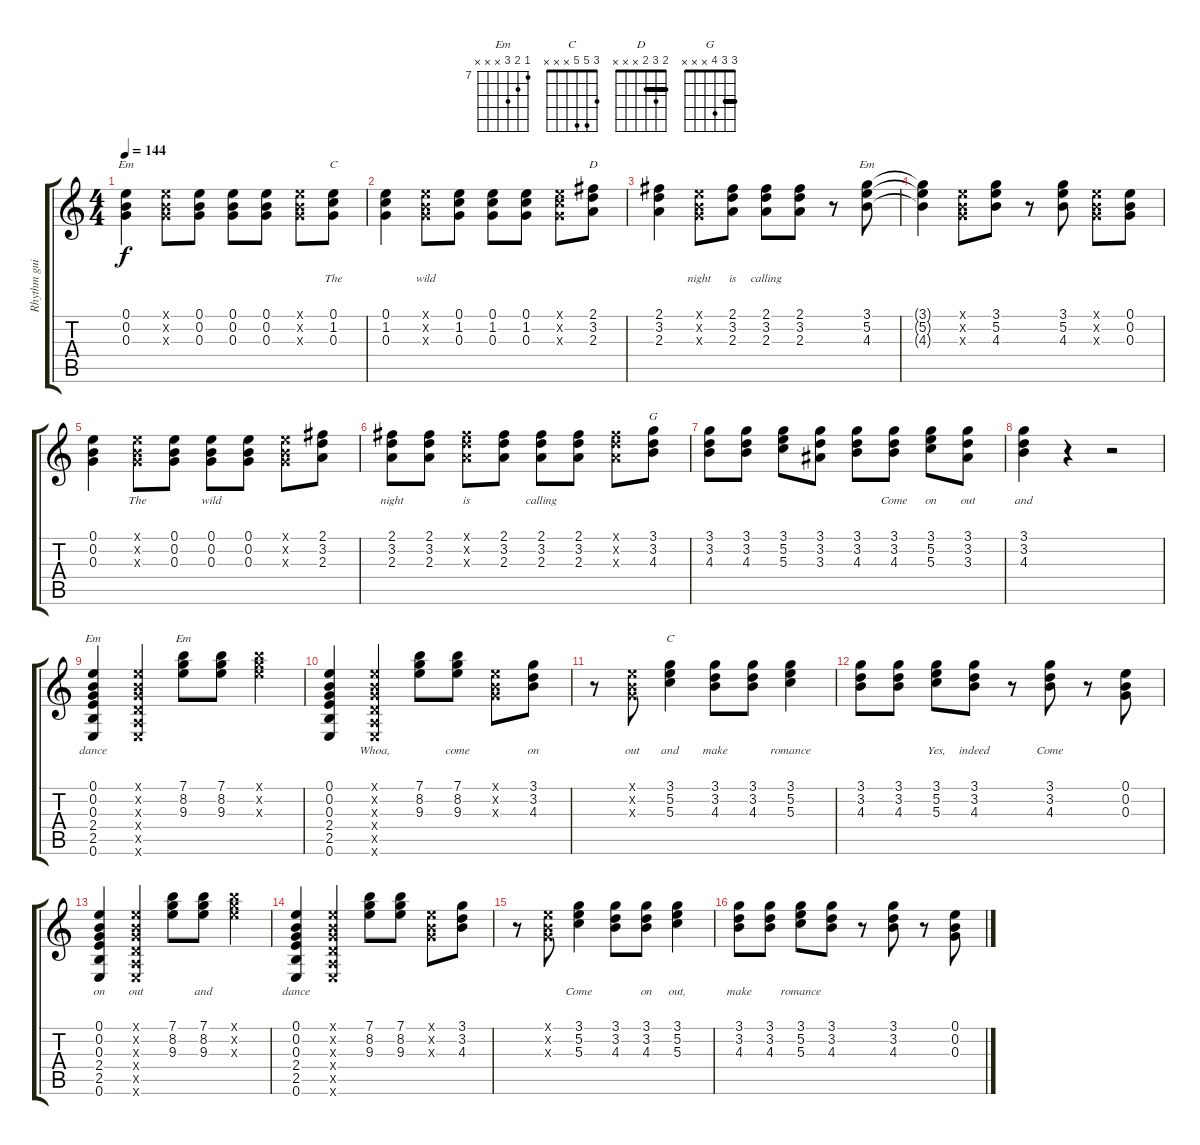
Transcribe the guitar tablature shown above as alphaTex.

\track ("Rhythm guitar" "Rhythm gui") {instrument acousticguitarsteel}
\staff {score tabs}
\tuning (E4 B3 G3 D3 A2 E2) {hide}
\chord ("Em" 0 0 0 x x x)
\chord ("C" 0 1 0 x x x)
\chord ("D" 2 3 2 x x x) {barre 2}
\chord ("Em" 3 5 4 x x x)
\chord ("G" 3 3 4 x x x) {barre 3}
\chord ("Em" 0 0 0 2 2 0)
\chord ("Em" 7 8 9 x x x) {firstfret 7}
\chord ("C" 3 5 5 x x x)
\ts (4 4)
\tempo 144
\clef g2
\ks c
(0.1 0.2 0.3).4{ch "Em" lyrics (0 "") lyrics (1 "") lyrics (2 "") lyrics (3 "") lyrics (4 "") dy f} (0.1{x} 0.2{x} 0.3{x}).8{lyrics (0 "") lyrics (1 "") lyrics (2 "") lyrics (3 "") lyrics (4 "")} (0.1 0.2 0.3).8{lyrics (0 "") lyrics (1 "") lyrics (2 "") lyrics (3 "") lyrics (4 "")} (0.1 0.2 0.3).8{lyrics (0 "") lyrics (1 "") lyrics (2 "") lyrics (3 "") lyrics (4 "")} (0.1 0.2 0.3).8{lyrics (0 "") lyrics (1 "") lyrics (2 "") lyrics (3 "") lyrics (4 "")} (0.1{x} 0.2{x} 0.3{x}).8{lyrics (0 "") lyrics (1 "") lyrics (2 "") lyrics (3 "") lyrics (4 "")} (0.1 1.2 0.3).8{ch "C" lyrics (0 "") lyrics (1 "The") lyrics (2 "") lyrics (3 "") lyrics (4 "")} |
(0.1 1.2 0.3).4{lyrics (0 "") lyrics (1 "") lyrics (2 "") lyrics (3 "") lyrics (4 "")} (0.1{x} 0.2{x} 0.3{x}).8{lyrics (0 "") lyrics (1 "wild") lyrics (2 "") lyrics (3 "") lyrics (4 "")} (0.1 1.2 0.3).8{lyrics (0 "") lyrics (1 "") lyrics (2 "") lyrics (3 "") lyrics (4 "")} (0.1 1.2 0.3).8{lyrics (0 "") lyrics (1 "") lyrics (2 "") lyrics (3 "") lyrics (4 "")} (0.1 1.2 0.3).8{lyrics (0 "") lyrics (1 "") lyrics (2 "") lyrics (3 "") lyrics (4 "")} (0.1{x} 1.2{x} 0.3{x}).8{lyrics (0 "") lyrics (1 "") lyrics (2 "") lyrics (3 "") lyrics (4 "")} (2.1 3.2 2.3).8{ch "D" lyrics (0 "") lyrics (1 "") lyrics (2 "") lyrics (3 "") lyrics (4 "")} |
(2.1 3.2 2.3).4{lyrics (0 "") lyrics (1 "") lyrics (2 "") lyrics (3 "") lyrics (4 "")} (0.1{x} 0.2{x} 0.3{x}).8{lyrics (0 "") lyrics (1 "night") lyrics (2 "") lyrics (3 "") lyrics (4 "")} (2.1 3.2 2.3).8{lyrics (0 "") lyrics (1 "is") lyrics (2 "") lyrics (3 "") lyrics (4 "")} (2.1 3.2 2.3).8{lyrics (0 "") lyrics (1 "calling") lyrics (2 "") lyrics (3 "") lyrics (4 "")} (2.1 3.2 2.3).8{lyrics (0 "") lyrics (1 "") lyrics (2 "") lyrics (3 "") lyrics (4 "")} r.8 (3.1 5.2 4.3).8{ch "Em" lyrics (0 "") lyrics (1 "") lyrics (2 "") lyrics (3 "") lyrics (4 "")} |
(3.1{t} 5.2{t} 4.3{t}).4{lyrics (0 "") lyrics (1 "") lyrics (2 "") lyrics (3 "") lyrics (4 "")} (0.1{x} 0.2{x} 0.3{x}).8{lyrics (0 "") lyrics (1 "") lyrics (2 "") lyrics (3 "") lyrics (4 "")} (3.1 5.2 4.3).8{lyrics (0 "") lyrics (1 "") lyrics (2 "") lyrics (3 "") lyrics (4 "")} r.8 (3.1 5.2 4.3).8{lyrics (0 "") lyrics (1 "") lyrics (2 "") lyrics (3 "") lyrics (4 "")} (0.1{x} 0.2{x} 0.3{x}).8{lyrics (0 "") lyrics (1 "") lyrics (2 "") lyrics (3 "") lyrics (4 "")} (0.1 0.2 0.3).8{lyrics (0 "") lyrics (1 "") lyrics (2 "") lyrics (3 "") lyrics (4 "")} |
(0.1 0.2 0.3).4{lyrics (0 "") lyrics (1 "") lyrics (2 "") lyrics (3 "") lyrics (4 "")} (0.1{x} 0.2{x} 0.3{x}).8{lyrics (0 "") lyrics (1 "The") lyrics (2 "") lyrics (3 "") lyrics (4 "")} (0.1 0.2 0.3).8{lyrics (0 "") lyrics (1 "") lyrics (2 "") lyrics (3 "") lyrics (4 "")} (0.1 0.2 0.3).8{lyrics (0 "") lyrics (1 "wild") lyrics (2 "") lyrics (3 "") lyrics (4 "")} (0.1 0.2 0.3).8{lyrics (0 "") lyrics (1 "") lyrics (2 "") lyrics (3 "") lyrics (4 "")} (0.1{x} 0.2{x} 0.3{x}).8{lyrics (0 "") lyrics (1 "") lyrics (2 "") lyrics (3 "") lyrics (4 "")} (2.1 3.2 2.3).8{lyrics (0 "") lyrics (1 "") lyrics (2 "") lyrics (3 "") lyrics (4 "")} |
(2.1 3.2 2.3).8{lyrics (0 "") lyrics (1 "night") lyrics (2 "") lyrics (3 "") lyrics (4 "")} (2.1 3.2 2.3).8{lyrics (0 "") lyrics (1 "") lyrics (2 "") lyrics (3 "") lyrics (4 "")} (2.1{x} 3.2{x} 2.3{x}).8{lyrics (0 "") lyrics (1 "is") lyrics (2 "") lyrics (3 "") lyrics (4 "")} (2.1 3.2 2.3).8{lyrics (0 "") lyrics (1 "") lyrics (2 "") lyrics (3 "") lyrics (4 "")} (2.1 3.2 2.3).8{lyrics (0 "") lyrics (1 "calling") lyrics (2 "") lyrics (3 "") lyrics (4 "")} (2.1 3.2 2.3).8{lyrics (0 "") lyrics (1 "") lyrics (2 "") lyrics (3 "") lyrics (4 "")} (2.1{x} 3.2{x} 2.3{x}).8{lyrics (0 "") lyrics (1 "") lyrics (2 "") lyrics (3 "") lyrics (4 "")} (3.1 3.2 4.3).8{ch "G" lyrics (0 "") lyrics (1 "") lyrics (2 "") lyrics (3 "") lyrics (4 "")} |
(3.1 3.2 4.3).8{lyrics (0 "") lyrics (1 "") lyrics (2 "") lyrics (3 "") lyrics (4 "")} (3.1 3.2 4.3).8{lyrics (0 "") lyrics (1 "") lyrics (2 "") lyrics (3 "") lyrics (4 "")} (3.1 5.2 5.3).8{lyrics (0 "") lyrics (1 "") lyrics (2 "") lyrics (3 "") lyrics (4 "")} (3.1 3.2 3.3).8{lyrics (0 "") lyrics (1 "") lyrics (2 "") lyrics (3 "") lyrics (4 "")} (3.1 3.2 4.3).8{lyrics (0 "") lyrics (1 "") lyrics (2 "") lyrics (3 "") lyrics (4 "")} (3.1 3.2 4.3).8{lyrics (0 "") lyrics (1 "Come") lyrics (2 "") lyrics (3 "") lyrics (4 "")} (3.1 5.2 5.3).8{lyrics (0 "") lyrics (1 "on") lyrics (2 "") lyrics (3 "") lyrics (4 "")} (3.1 3.2 3.3).8{lyrics (0 "") lyrics (1 "out") lyrics (2 "") lyrics (3 "") lyrics (4 "")} |
(3.1 3.2 4.3).4{lyrics (0 "") lyrics (1 "and") lyrics (2 "") lyrics (3 "") lyrics (4 "")} r.4 r.2 |
(0.1 0.2 0.3 2.4 2.5 0.6).4{ch "Em" lyrics (0 "") lyrics (1 "dance") lyrics (2 "") lyrics (3 "") lyrics (4 "")} (0.1{x} 0.2{x} 0.3{x} 0.4{x} 0.5{x} 0.6{x}).4{lyrics (0 "") lyrics (1 "") lyrics (2 "") lyrics (3 "") lyrics (4 "")} (7.1 8.2 9.3).8{ch "Em" lyrics (0 "") lyrics (1 "") lyrics (2 "") lyrics (3 "") lyrics (4 "")} (7.1 8.2 9.3).8{lyrics (0 "") lyrics (1 "") lyrics (2 "") lyrics (3 "") lyrics (4 "")} (7.1{x} 8.2{x} 9.3{x}).4{lyrics (0 "") lyrics (1 "") lyrics (2 "") lyrics (3 "") lyrics (4 "")} |
(0.1 0.2 0.3 2.4 2.5 0.6).4{lyrics (0 "") lyrics (1 "") lyrics (2 "") lyrics (3 "") lyrics (4 "")} (0.1{x} 0.2{x} 0.3{x} 0.4{x} 0.5{x} 0.6{x}).4{lyrics (0 "") lyrics (1 "Whoa,") lyrics (2 "") lyrics (3 "") lyrics (4 "")} (7.1 8.2 9.3).8{lyrics (0 "") lyrics (1 "") lyrics (2 "") lyrics (3 "") lyrics (4 "")} (7.1 8.2 9.3).8{lyrics (0 "") lyrics (1 "come") lyrics (2 "") lyrics (3 "") lyrics (4 "")} (0.1{x} 0.2{x} 0.3{x}).8{lyrics (0 "") lyrics (1 "") lyrics (2 "") lyrics (3 "") lyrics (4 "")} (3.1 3.2 4.3).8{lyrics (0 "") lyrics (1 "on") lyrics (2 "") lyrics (3 "") lyrics (4 "")} |
r.8 (0.1{x} 0.2{x} 0.3{x}).8{lyrics (0 "") lyrics (1 "out") lyrics (2 "") lyrics (3 "") lyrics (4 "")} (3.1 5.2 5.3).4{ch "C" lyrics (0 "") lyrics (1 "and") lyrics (2 "") lyrics (3 "") lyrics (4 "")} (3.1 3.2 4.3).8{lyrics (0 "") lyrics (1 "make") lyrics (2 "") lyrics (3 "") lyrics (4 "")} (3.1 3.2 4.3).8{lyrics (0 "") lyrics (1 "") lyrics (2 "") lyrics (3 "") lyrics (4 "")} (3.1 5.2 5.3).4{lyrics (0 "") lyrics (1 "romance") lyrics (2 "") lyrics (3 "") lyrics (4 "")} |
(3.1 3.2 4.3).8{lyrics (0 "") lyrics (1 "") lyrics (2 "") lyrics (3 "") lyrics (4 "")} (3.1 3.2 4.3).8{lyrics (0 "") lyrics (1 "") lyrics (2 "") lyrics (3 "") lyrics (4 "")} (3.1 5.2 5.3).8{lyrics (0 "") lyrics (1 "Yes,") lyrics (2 "") lyrics (3 "") lyrics (4 "")} (3.1 3.2 4.3).8{lyrics (0 "") lyrics (1 "indeed") lyrics (2 "") lyrics (3 "") lyrics (4 "")} r.8 (3.1 3.2 4.3).8{lyrics (0 "") lyrics (1 "Come") lyrics (2 "") lyrics (3 "") lyrics (4 "")} r.8 (0.1 0.2 0.3).8{lyrics (0 "") lyrics (1 "") lyrics (2 "") lyrics (3 "") lyrics (4 "")} |
(0.1 0.2 0.3 2.4 2.5 0.6).4{lyrics (0 "") lyrics (1 "on") lyrics (2 "") lyrics (3 "") lyrics (4 "")} (0.1{x} 0.2{x} 0.3{x} 0.4{x} 0.5{x} 0.6{x}).4{lyrics (0 "") lyrics (1 "out") lyrics (2 "") lyrics (3 "") lyrics (4 "")} (7.1 8.2 9.3).8{lyrics (0 "") lyrics (1 "") lyrics (2 "") lyrics (3 "") lyrics (4 "")} (7.1 8.2 9.3).8{lyrics (0 "") lyrics (1 "and") lyrics (2 "") lyrics (3 "") lyrics (4 "")} (7.1{x} 8.2{x} 9.3{x}).4{lyrics (0 "") lyrics (1 "") lyrics (2 "") lyrics (3 "") lyrics (4 "")} |
(0.1 0.2 0.3 2.4 2.5 0.6).4{lyrics (0 "") lyrics (1 "dance") lyrics (2 "") lyrics (3 "") lyrics (4 "")} (0.1{x} 0.2{x} 0.3{x} 0.4{x} 0.5{x} 0.6{x}).4{lyrics (0 "") lyrics (1 "") lyrics (2 "") lyrics (3 "") lyrics (4 "")} (7.1 8.2 9.3).8{lyrics (0 "") lyrics (1 "") lyrics (2 "") lyrics (3 "") lyrics (4 "")} (7.1 8.2 9.3).8{lyrics (0 "") lyrics (1 "") lyrics (2 "") lyrics (3 "") lyrics (4 "")} (0.1{x} 0.2{x} 0.3{x}).8{lyrics (0 "") lyrics (1 "") lyrics (2 "") lyrics (3 "") lyrics (4 "")} (3.1 3.2 4.3).8{lyrics (0 "") lyrics (1 "") lyrics (2 "") lyrics (3 "") lyrics (4 "")} |
r.8 (0.1{x} 0.2{x} 0.3{x}).8{lyrics (0 "") lyrics (1 "") lyrics (2 "") lyrics (3 "") lyrics (4 "")} (3.1 5.2 5.3).4{lyrics (0 "") lyrics (1 "Come") lyrics (2 "") lyrics (3 "") lyrics (4 "")} (3.1 3.2 4.3).8{lyrics (0 "") lyrics (1 "") lyrics (2 "") lyrics (3 "") lyrics (4 "")} (3.1 3.2 4.3).8{lyrics (0 "") lyrics (1 "on") lyrics (2 "") lyrics (3 "") lyrics (4 "")} (3.1 5.2 5.3).4{lyrics (0 "") lyrics (1 "out,") lyrics (2 "") lyrics (3 "") lyrics (4 "")} |
(3.1 3.2 4.3).8{lyrics (0 "") lyrics (1 "make") lyrics (2 "") lyrics (3 "") lyrics (4 "")} (3.1 3.2 4.3).8{lyrics (0 "") lyrics (1 "") lyrics (2 "") lyrics (3 "") lyrics (4 "")} (3.1 5.2 5.3).8{lyrics (0 "") lyrics (1 "romance") lyrics (2 "") lyrics (3 "") lyrics (4 "")} (3.1 3.2 4.3).8{lyrics (0 "") lyrics (1 "") lyrics (2 "") lyrics (3 "") lyrics (4 "")} r.8 (3.1 3.2 4.3).8{lyrics (0 "") lyrics (1 "") lyrics (2 "") lyrics (3 "") lyrics (4 "")} r.8 (0.1 0.2 0.3).8{lyrics (0 "") lyrics (1 "") lyrics (2 "") lyrics (3 "") lyrics (4 "")}
